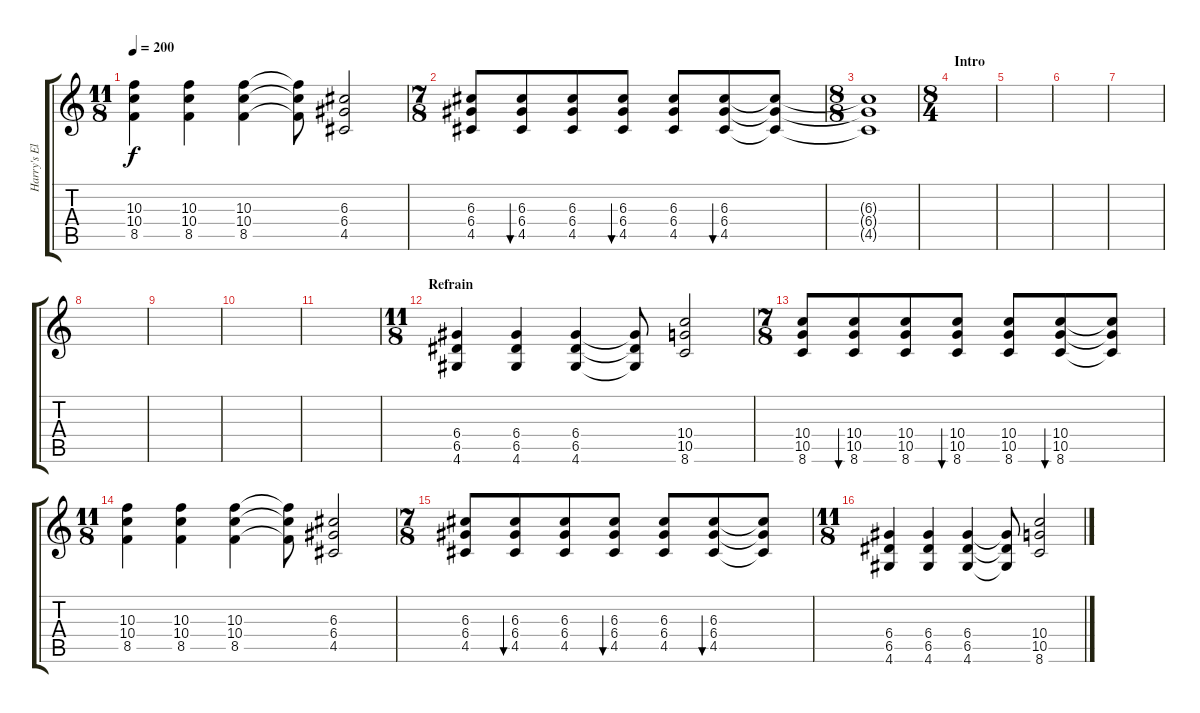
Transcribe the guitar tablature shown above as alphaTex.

\track ("Harry's Electric Guitar" "Harry's El") {instrument distortionguitar}
\staff {score tabs}
\tuning (E4 B3 G3 D3 A2 E2) {hide}
\ts (11 8)
\tempo 200
\clef g2
\ks c
(10.3 10.4 8.5).4{dy f} (10.3 10.4 8.5).4 (10.3 10.4 8.5).4 (10.3{t} 10.4{t} 8.5{t}).8 (6.3 6.4 4.5).2 |
\ts (7 8)
(6.3 6.4 4.5).8 (6.3 6.4 4.5).8{bu 30} (6.3 6.4 4.5).8 (6.3 6.4 4.5).8{bu 30} (6.3 6.4 4.5).8 (6.3 6.4 4.5).8{bu 30} (6.3{t} 6.4{t} 4.5{t}).8 |
\ts (8 8)
(6.3{t} 6.4{t} 4.5{t}).1 |
\ts (8 4)
\section ("" "Intro")
|
|
|
|
|
|
|
|
\ts (11 8)
\section ("" "Refrain")
(6.4 6.5 4.6).4 (6.4 6.5 4.6).4 (6.4 6.5 4.6).4 (6.4{t} 6.5{t} 4.6{t}).8 (10.4 10.5 8.6).2 |
\ts (7 8)
(10.4 10.5 8.6).8 (10.4 10.5 8.6).8{bu 30} (10.4 10.5 8.6).8 (10.4 10.5 8.6).8{bu 30} (10.4 10.5 8.6).8 (10.4 10.5 8.6).8{bu 30} (10.4{t} 10.5{t} 8.6{t}).8 |
\ts (11 8)
(10.3 10.4 8.5).4 (10.3 10.4 8.5).4 (10.3 10.4 8.5).4 (10.3{t} 10.4{t} 8.5{t}).8 (6.3 6.4 4.5).2 |
\ts (7 8)
(6.3 6.4 4.5).8 (6.3 6.4 4.5).8{bu 30} (6.3 6.4 4.5).8 (6.3 6.4 4.5).8{bu 30} (6.3 6.4 4.5).8 (6.3 6.4 4.5).8{bu 30} (6.3{t} 6.4{t} 4.5{t}).8 |
\ts (11 8)
(6.4 6.5 4.6).4 (6.4 6.5 4.6).4 (6.4 6.5 4.6).4 (6.4{t} 6.5{t} 4.6{t}).8 (10.4 10.5 8.6).2
